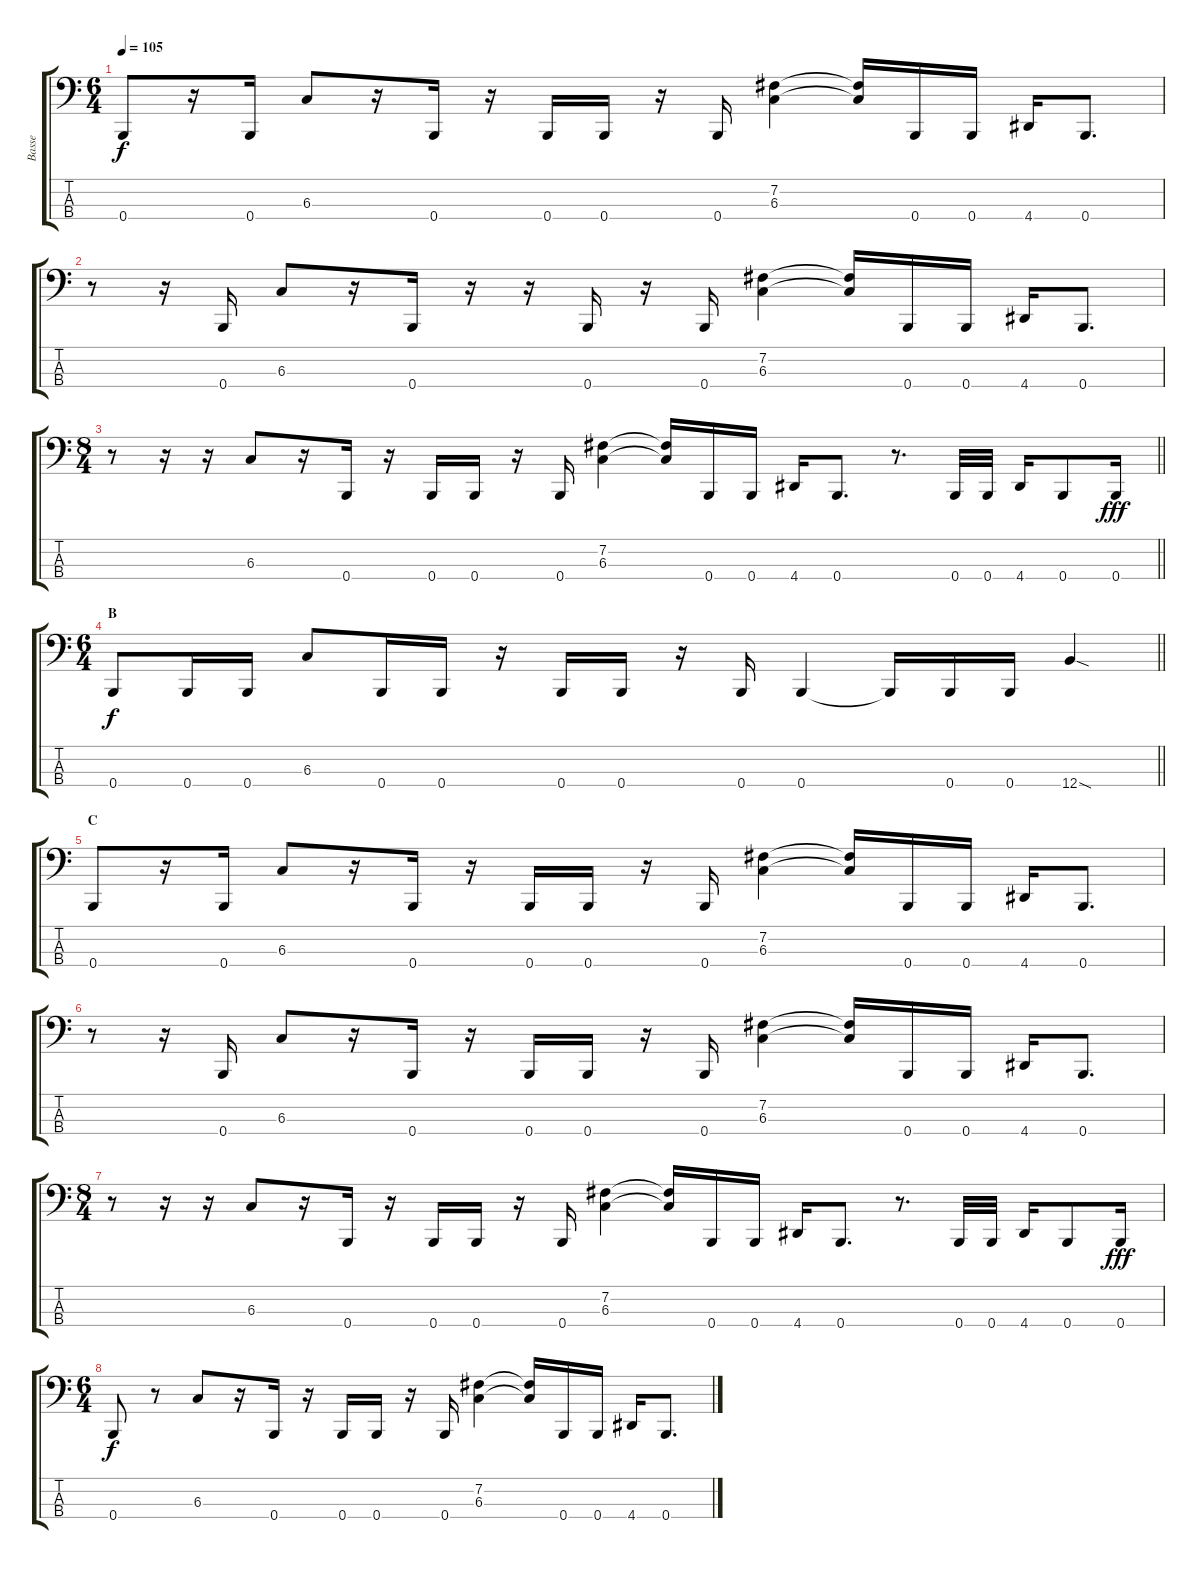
\track ("Basse" "Basse") {instrument electricbassfinger}
\staff {score tabs}
\tuning (E2 B1 Gb1 B0) {hide}
\ts (6 4)
\tempo 105
\clef f4
\ks c
0.4.8{dy f} r.16 0.4.16 6.3.8 r.16 0.4.16 r.16 0.4.16 0.4.16 r.16 0.4.16 (7.2 6.3).4 (7.2{t} 6.3{t}).16 0.4.16 0.4.16 4.4.16 0.4.8{d} |
r.8 r.16 0.4.16 6.3.8 r.16 0.4.16 r.16 r.16 0.4.16 r.16 0.4.16 (7.2 6.3).4 (7.2{t} 6.3{t}).16 0.4.16 0.4.16 4.4.16 0.4.8{d} |
\ts (8 4)
\barLineRight lightlight
r.8 r.16 r.16 6.3.8 r.16 0.4.16 r.16 0.4.16 0.4.16 r.16 0.4.16 (7.2 6.3).4 (7.2{t} 6.3{t}).16 0.4.16 0.4.16 4.4.16 0.4.8{d} r.8{d} 0.4.32 0.4.32 4.4.16 0.4.8 0.4.16{dy fff} |
\ts (6 4)
\section ("" "B")
\barLineRight lightlight
0.4.8{dy f} 0.4.16 0.4.16 6.3.8 0.4.16 0.4.16 r.16 0.4.16 0.4.16 r.16 0.4.16 0.4.4 0.4{t}.16 0.4.16 0.4.16 12.4{sod}.4 |
\section ("" "C")
0.4.8 r.16 0.4.16 6.3.8 r.16 0.4.16 r.16 0.4.16 0.4.16 r.16 0.4.16 (7.2 6.3).4 (7.2{t} 6.3{t}).16 0.4.16 0.4.16 4.4.16 0.4.8{d} |
r.8 r.16 0.4.16 6.3.8 r.16 0.4.16 r.16 0.4.16 0.4.16 r.16 0.4.16 (7.2 6.3).4 (7.2{t} 6.3{t}).16 0.4.16 0.4.16 4.4.16 0.4.8{d} |
\ts (8 4)
r.8 r.16 r.16 6.3.8 r.16 0.4.16 r.16 0.4.16 0.4.16 r.16 0.4.16 (7.2 6.3).4 (7.2{t} 6.3{t}).16 0.4.16 0.4.16 4.4.16 0.4.8{d} r.8{d} 0.4.32 0.4.32 4.4.16 0.4.8 0.4.16{dy fff} |
\ts (6 4)
0.4.8{dy f} r.8 6.3.8 r.16 0.4.16 r.16 0.4.16 0.4.16 r.16 0.4.16 (7.2 6.3).4 (7.2{t} 6.3{t}).16 0.4.16 0.4.16 4.4.16 0.4.8{d}
